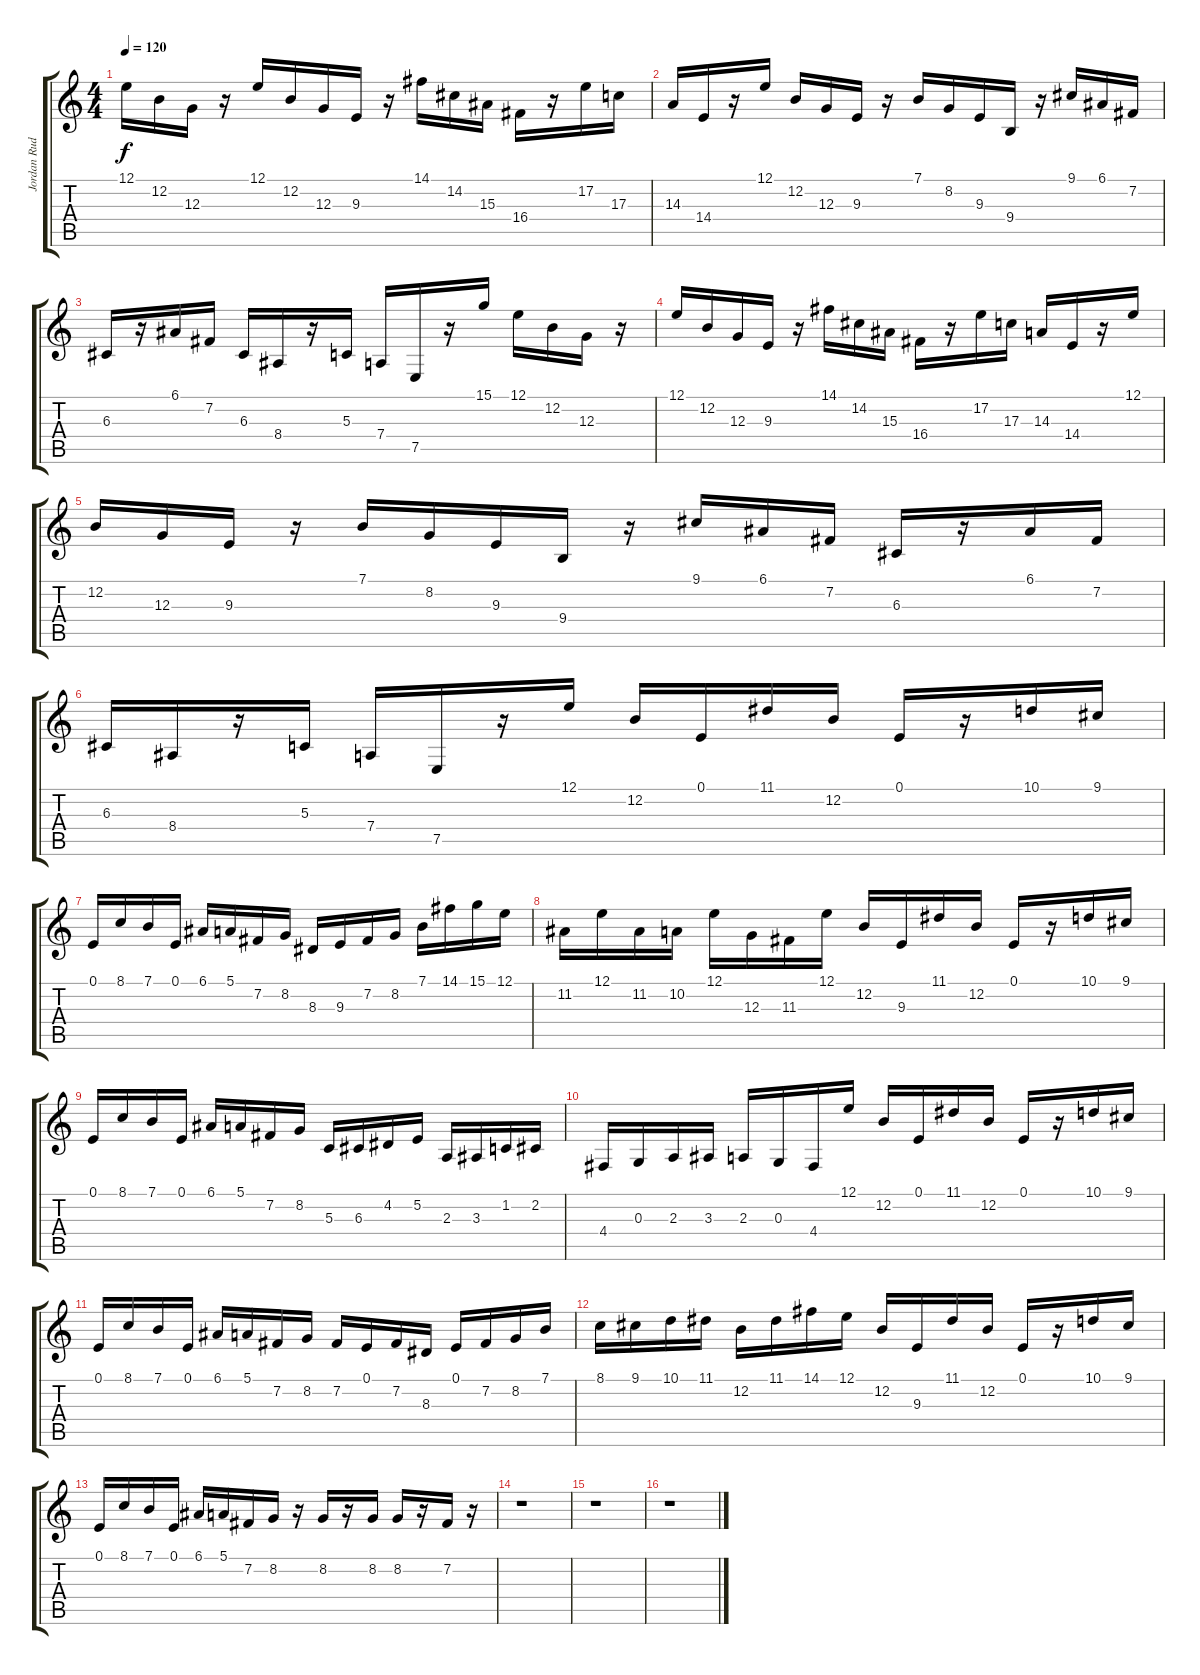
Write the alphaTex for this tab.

\track ("Jordan Rudess - Synthé 2" "Jordan Rud") {instrument stringensemble2}
\staff {score tabs}
\tuning (E4 B3 G3 D3 A2 E2) {hide}
\ts (4 4)
\tempo 120
\clef g2
\ks c
12.1.16{dy f} 12.2.16 12.3.16 r.16 12.1.16 12.2.16 12.3.16 9.3.16 r.16 14.1.16 14.2.16 15.3.16 16.4.16 r.16 17.2.16 17.3.16 |
14.3.16 14.4.16 r.16 12.1.16 12.2.16 12.3.16 9.3.16 r.16 7.1.16 8.2.16 9.3.16 9.4.16 r.16 9.1.16 6.1.16 7.2.16 |
6.3.16 r.16 6.1.16 7.2.16 6.3.16 8.4.16 r.16 5.3.16 7.4.16 7.5.16 r.16 15.1.16 12.1.16 12.2.16 12.3.16 r.16 |
12.1.16 12.2.16 12.3.16 9.3.16 r.16 14.1.16 14.2.16 15.3.16 16.4.16 r.16 17.2.16 17.3.16 14.3.16 14.4.16 r.16 12.1.16 |
12.2.16 12.3.16 9.3.16 r.16 7.1.16 8.2.16 9.3.16 9.4.16 r.16 9.1.16 6.1.16 7.2.16 6.3.16 r.16 6.1.16 7.2.16 |
6.3.16 8.4.16 r.16 5.3.16 7.4.16 7.5.16 r.16 12.1.16{volume 6} 12.2.16 0.1.16 11.1.16 12.2.16 0.1.16 r.16 10.1.16 9.1.16 |
0.1.16 8.1.16 7.1.16 0.1.16 6.1.16 5.1.16 7.2.16 8.2.16 8.3.16 9.3.16 7.2.16 8.2.16 7.1.16 14.1.16 15.1.16 12.1.16 |
11.2.16 12.1.16 11.2.16 10.2.16 12.1.16 12.3.16 11.3.16 12.1.16 12.2.16 9.3.16 11.1.16 12.2.16 0.1.16 r.16 10.1.16 9.1.16 |
0.1.16 8.1.16 7.1.16 0.1.16 6.1.16 5.1.16 7.2.16 8.2.16 5.3.16 6.3.16 4.2.16 5.2.16 2.3.16 3.3.16 1.2.16 2.2.16 |
4.4.16 0.3.16 2.3.16 3.3.16 2.3.16 0.3.16 4.4.16 12.1.16{volume 6} 12.2.16 0.1.16 11.1.16 12.2.16 0.1.16 r.16 10.1.16 9.1.16 |
0.1.16 8.1.16 7.1.16 0.1.16 6.1.16 5.1.16 7.2.16 8.2.16 7.2.16 0.1.16 7.2.16 8.3.16 0.1.16 7.2.16 8.2.16 7.1.16 |
8.1.16 9.1.16 10.1.16 11.1.16 12.2.16 11.1.16 14.1.16 12.1.16 12.2.16 9.3.16 11.1.16 12.2.16 0.1.16 r.16 10.1.16 9.1.16 |
0.1.16 8.1.16 7.1.16 0.1.16 6.1.16 5.1.16 7.2.16 8.2.16 r.16 8.2.16 r.16 8.2.16 8.2.16 r.16 7.2.16 r.16 |
r.1 |
r.1 |
r.1
